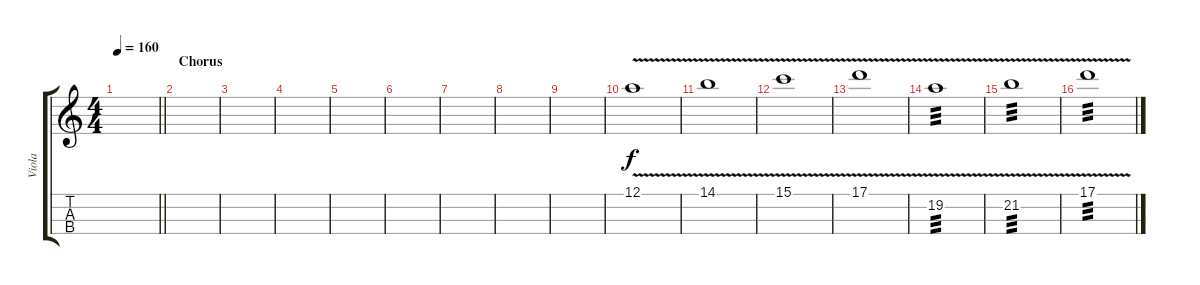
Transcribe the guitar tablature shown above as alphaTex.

\track ("Viola" "Viola") {instrument viola}
\staff {score tabs}
\tuning (A4 D4 G3 C3) {hide}
\ts (4 4)
\tempo 160
\clef g2
\barLineRight lightlight
\ks c
|
\section ("" "Chorus")
|
|
|
|
|
|
|
|
12.1{v}.1 |
14.1{v}.1 |
15.1{v}.1 |
17.1{v}.1 |
19.2{v}.1{tp 3} |
21.2{v}.1{tp 3} |
17.1{v}.1{tp 3}
